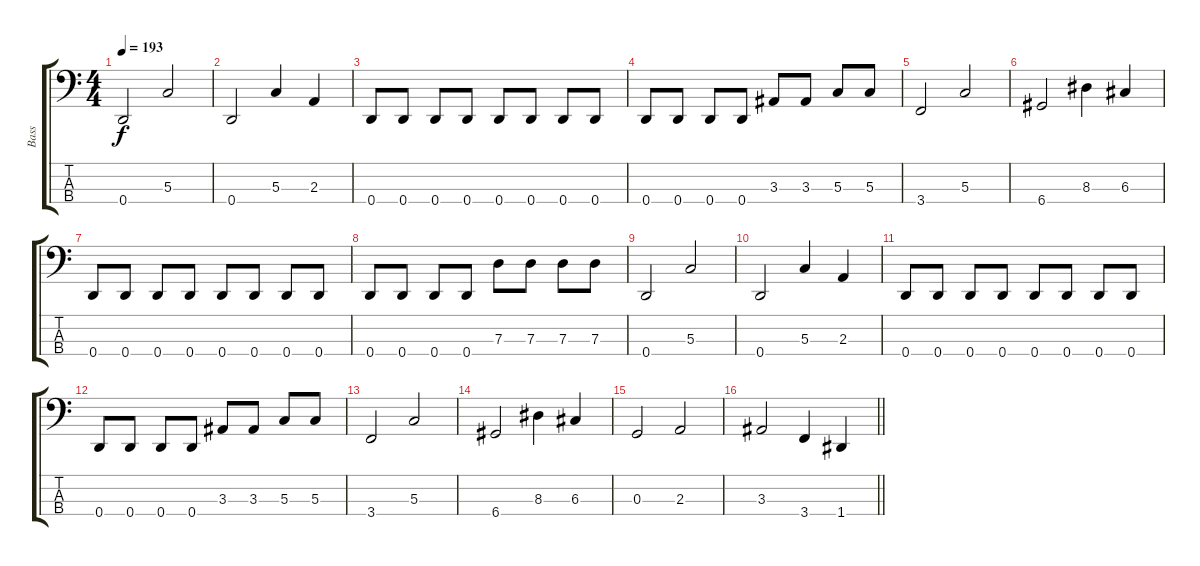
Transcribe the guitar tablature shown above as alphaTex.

\track ("Bass" "Bass") {instrument electricbasspick}
\staff {score tabs}
\tuning (F2 C2 G1 D1) {hide}
\ts (4 4)
\tempo 193
\clef f4
\ks c
0.4.2{dy f} 5.3.2 |
0.4.2 5.3.4 2.3.4 |
0.4.8 0.4.8 0.4.8 0.4.8 0.4.8 0.4.8 0.4.8 0.4.8 |
0.4.8 0.4.8 0.4.8 0.4.8 3.3.8 3.3.8 5.3.8 5.3.8 |
3.4.2 5.3.2 |
6.4.2 8.3.4 6.3.4 |
0.4.8 0.4.8 0.4.8 0.4.8 0.4.8 0.4.8 0.4.8 0.4.8 |
0.4.8 0.4.8 0.4.8 0.4.8 7.3.8 7.3.8 7.3.8 7.3.8 |
0.4.2 5.3.2 |
0.4.2 5.3.4 2.3.4 |
0.4.8 0.4.8 0.4.8 0.4.8 0.4.8 0.4.8 0.4.8 0.4.8 |
0.4.8 0.4.8 0.4.8 0.4.8 3.3.8 3.3.8 5.3.8 5.3.8 |
3.4.2 5.3.2 |
6.4.2 8.3.4 6.3.4 |
0.3.2 2.3.2 |
\barLineRight lightlight
3.3.2 3.4.4 1.4.4
